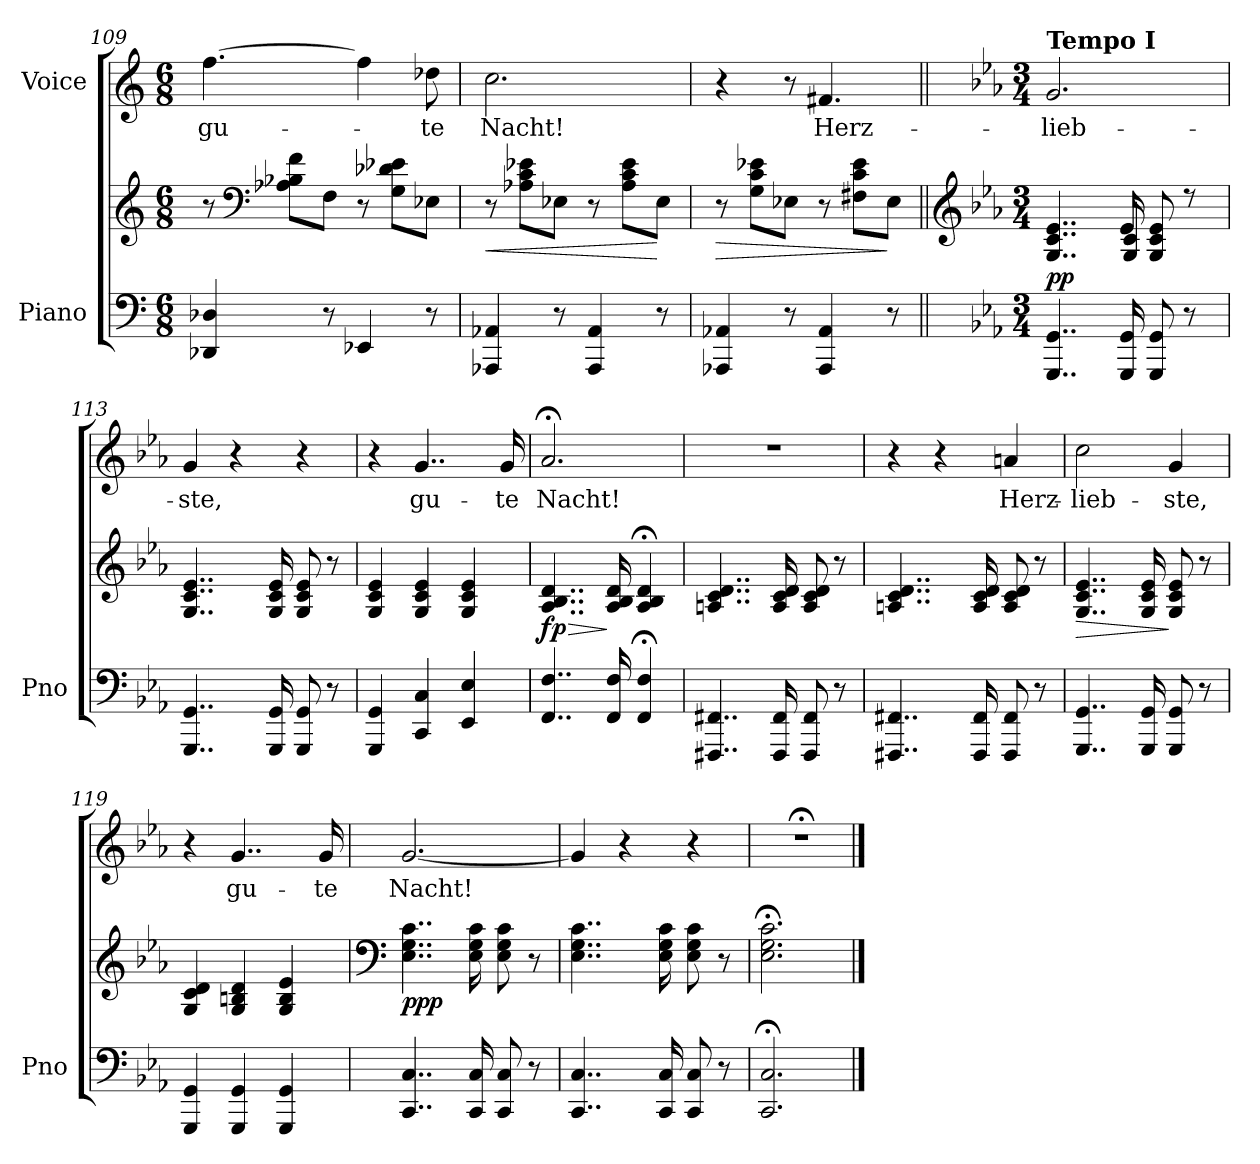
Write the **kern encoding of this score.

**kern	**kern	**dynam	**kern	**text
*part2	*part2	*part2	*part1	*part1
*staff3	*staff2	*staff2/3	*staff1	*staff1
*I"Piano	*	*	*I"Voice	*
*I'Pno	*	*	*	*
*clefF4	*clefG2	*	*clefG2	*
*k[]	*k[]	*	*k[]	*
*M6/8	*M6/8	*	*M6/8	*
=109	=109	=109	=109	=109
4DD-X/ 4D-X/	8r	.	[4.ff\	gu-
*	*clefF4	*	*	*
.	8A-X\ 8B-X\ 8f\L	.	.	.
8r	8F\J	.	.	.
4EE-X/	8r	.	4ff\]	.
.	8G\ 8d-X\ 8e-X\L	.	.	.
8r	8E-X\J	.	8dd-X\	-te
=110	=110	=110	=110	=110
!	!	!LO:HP:b	!	!
4AAA-X/ 4AA-X/	8r	<	2.cc\	Nacht!
.	8A-X\ 8c\ 8e-X\L	.	.	.
8r	8E-X\J	.	.	.
4AAA-/ 4AA-/	8r	.	.	.
.	8A-\ 8c\ 8e-\L	.	.	.
8r	8E-\J	[	.	.
=111	=111	=111	=111	=111
!	!	!LO:HP:b	!	!
4AAA-X/ 4AA-X/	8r	>	4r	.
.	8G\ 8c\ 8e-X\L	.	.	.
8r	8E-X\J	.	8r	.
4AAA-/ 4AA-/	8r	.	4.f#X/	Herz-
.	8F#X\ 8c\ 8e-\L	.	.	.
8r	8E-\J	]	.	.
=112||	=112||	=112||	=112||	=112||
*	*clefG2	*	*	*
*k[b-e-a-]	*k[b-e-a-]	*	*k[b-e-a-]	*
*M3/4	*M3/4	*	*M3/4	*
*	*^	*	*	*
!	!	!	!	!LO:TX:a:B:t=Tempo I	!
!	!	!	!LO:DY:a=2	!	!
4..GGG/ 4..GG/	4..G/ 4..c/ 4..e-/	4..ryy	pp	2.g/	-lieb-
16GGG/ 16GG/	16e-/	4G/ 4c/	.	.	.
8GGG/ 8GG/	8G/ 8c/ 8e-/	.	.	.	.
8r	8r	.	.	.	.
.	.	16ryy	.	.	.
*	*v	*v	*	*	*
=113	=113	=113	=113	=113
4..GGG/ 4..GG/	4..G/ 4..c/ 4..e-/	.	4g/	-ste,
.	.	.	4r	.
16GGG/ 16GG/	16G/ 16c/ 16e-/	.	.	.
8GGG/ 8GG/	8G/ 8c/ 8e-/	.	4r	.
8r	8r	.	.	.
=114	=114	=114	=114	=114
4GGG/ 4GG/	4G/ 4c/ 4e-/	.	4r	.
4CC/ 4C/	4G/ 4c/ 4e-/	.	4..g/	gu-
4EE-/ 4E-/	4G/ 4c/ 4e-/	.	.	.
.	.	.	16g/	-te
=115	=115	=115	=115	=115
!	!	!LO:HP:b	!	!
!	!	!LO:DY:n=1:b	!	!
4..FF/ 4..F/	4..A-/ 4..B-/ 4..d/	> fp	2.a-;</	Nacht!
16FF/ 16F/	16A-/ 16B-/ 16d/	]	.	.
4FF/; 4F/;	4A-/;< 4B-/;< 4d/;<	.	.	.
=116	=116	=116	=116	=116
4..FFF#X/ 4..FF#X/	4..An/ 4..c/ 4..d/	.	2.r	.
16FFF#/ 16FF#/	16A/ 16c/ 16d/	.	.	.
8FFF#/ 8FF#/	8A/ 8c/ 8d/	.	.	.
8r	8r	.	.	.
=117	=117	=117	=117	=117
4..FFF#X/ 4..FF#X/	4..An/ 4..c/ 4..d/	.	4r	.
.	.	.	4r	.
16FFF#/ 16FF#/	16A/ 16c/ 16d/	.	.	.
8FFF#/ 8FF#/	8A/ 8c/ 8d/	.	4an/	Herz-
8r	8r	.	.	.
=118	=118	=118	=118	=118
!	!	!LO:HP:b	!	!
4..GGG/ 4..GG/	4..G/ 4..c/ 4..e-/	>	2cc\	-lieb-
16GGG/ 16GG/	16G/ 16c/ 16e-/	.	.	.
8GGG/ 8GG/	8G/ 8c/ 8e-/	]	4g/	-ste,
8r	8r	.	.	.
=119	=119	=119	=119	=119
4GGG/ 4GG/	4G/ 4c/ 4d/	.	4r	.
4GGG/ 4GG/	4G/ 4Bn/ 4d/	.	4..g/	gu-
4GGG/ 4GG/	4G/ 4B/ 4e-/	.	.	.
.	.	.	16g/	-te
=120	=120	=120	=120	=120
*	*clefF4	*	*	*
!	!	!LO:DY:b	!	!
4..CC/ 4..C/	4..E-\ 4..G\ 4..c\	ppp	[2.g/	Nacht!
16CC/ 16C/	16E-\ 16G\ 16c\	.	.	.
8CC/ 8C/	8E-\ 8G\ 8c\	.	.	.
8r	8r	.	.	.
=121	=121	=121	=121	=121
4..CC/ 4..C/	4..E-\ 4..G\ 4..c\	.	4g/]	.
.	.	.	4r	.
16CC/ 16C/	16E-\ 16G\ 16c\	.	.	.
8CC/ 8C/	8E-\ 8G\ 8c\	.	4r	.
8r	8r	.	.	.
=122	=122	=122	=122	=122
2.CC/; 2.C/;	2.E-\;< 2.G\;< 2.c\;<	.	2.r;<	.
==	==	==	==	==
*-	*-	*-	*-	*-
